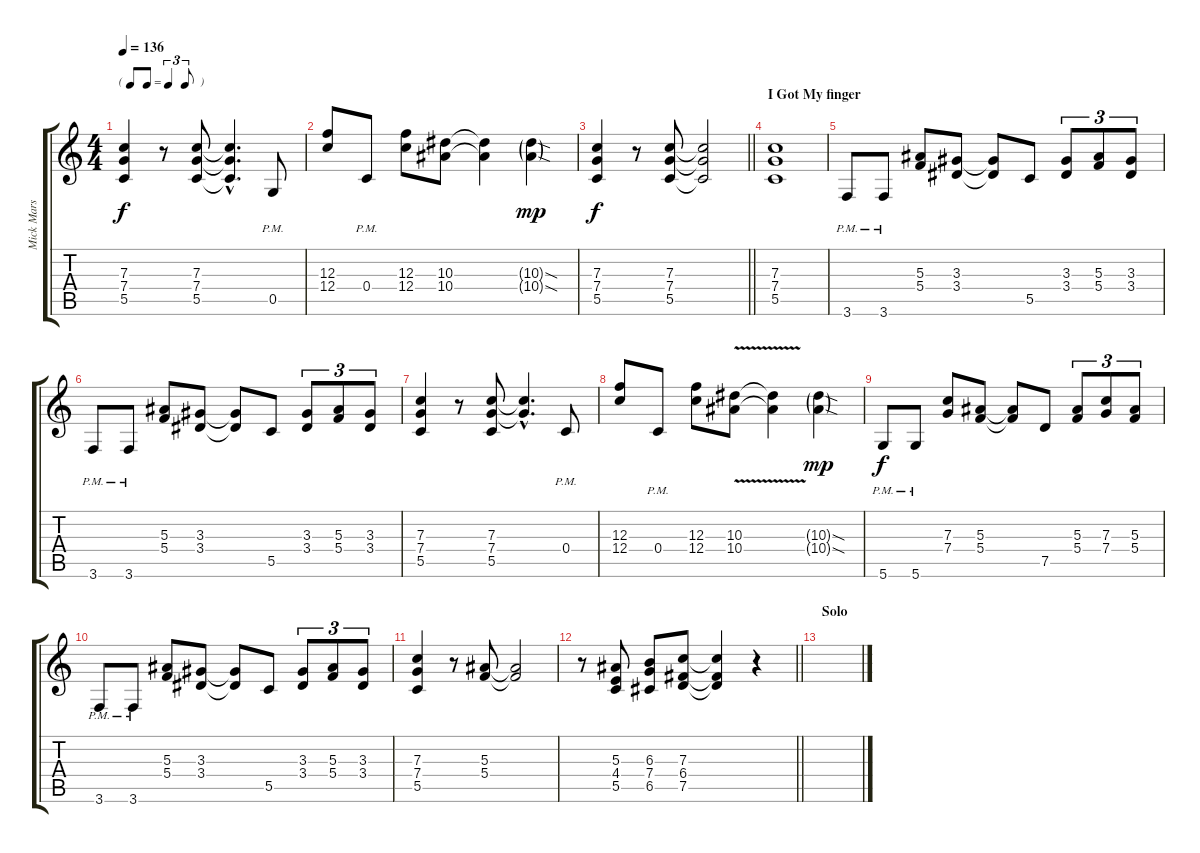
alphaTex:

\track ("Mick Mars" "Mick Mars") {instrument distortionguitar}
\staff {score tabs}
\tuning (D4 A3 F3 C3 G2 D2) {hide}
\ts (4 4)
\tf triplet8th
\tempo 136
\clef g2
\ks c
(7.3 7.4 5.5).4{dy f} r.8 (7.3 7.4 5.5).8 (7.3{hac t} 7.4{hac t} 5.5{hac t}).4{d} 0.5{pm}.8 |
(12.3 12.4).8 0.4{pm}.8 (12.3 12.4).8 (10.3 10.4).8 (10.3{t} 10.4{t}).4 (10.3{sod g} 10.4{sod g}).4{dy mp} |
\barLineRight lightlight
(7.3 7.4 5.5).4{dy f} r.8 (7.3 7.4 5.5).8 (7.3{t} 7.4{t} 5.5{t}).2 |
\section ("" "I Got My finger")
(7.3 7.4 5.5).1 |
3.6{pm}.8 3.6{pm}.8 (5.3 5.4).8 (3.3 3.4).8 (3.3{t} 3.4{t}).8 5.5.8 (3.3 3.4).8{tu (3 2)} (5.3 5.4).8{tu (3 2)} (3.3 3.4).8{tu (3 2)} |
3.6{pm}.8 3.6{pm}.8 (5.3 5.4).8 (3.3 3.4).8 (3.3{t} 3.4{t}).8 5.5.8 (3.3 3.4).8{tu (3 2)} (5.3 5.4).8{tu (3 2)} (3.3 3.4).8{tu (3 2)} |
(7.3 7.4 5.5).4 r.8 (7.3 7.4 5.5).8 (7.3{hac t} 7.4{hac t}).4{d} 0.4{pm}.8 |
(12.3 12.4).8 0.4{pm}.8 (12.3 12.4).8 (10.3{v} 10.4{v}).8 (10.3{t} 10.4{t}).4 (10.3{sod g} 10.4{sod g}).4{dy mp} |
5.6{pm}.8{dy f} 5.6{pm}.8 (7.3 7.4).8 (5.3 5.4).8 (5.3{t} 5.4{t}).8 7.5.8 (5.3 5.4).8{tu (3 2)} (7.3 7.4).8{tu (3 2)} (5.3 5.4).8{tu (3 2)} |
3.6{pm}.8 3.6{pm}.8 (5.3 5.4).8 (3.3 3.4).8 (3.3{t} 3.4{t}).8 5.5.8 (3.3 3.4).8{tu (3 2)} (5.3 5.4).8{tu (3 2)} (3.3 3.4).8{tu (3 2)} |
(7.3 7.4 5.5).4 r.8 (5.3 5.4).8 (5.3{t} 5.4{t}).2 |
\barLineRight lightlight
r.8 (5.3 4.4 5.5).8 (6.3 7.4 6.5).8 (7.3 6.4 7.5).8 (7.3{t} 6.4{t} 7.5{t}).4 r.4 |
\section ("" "Solo")
